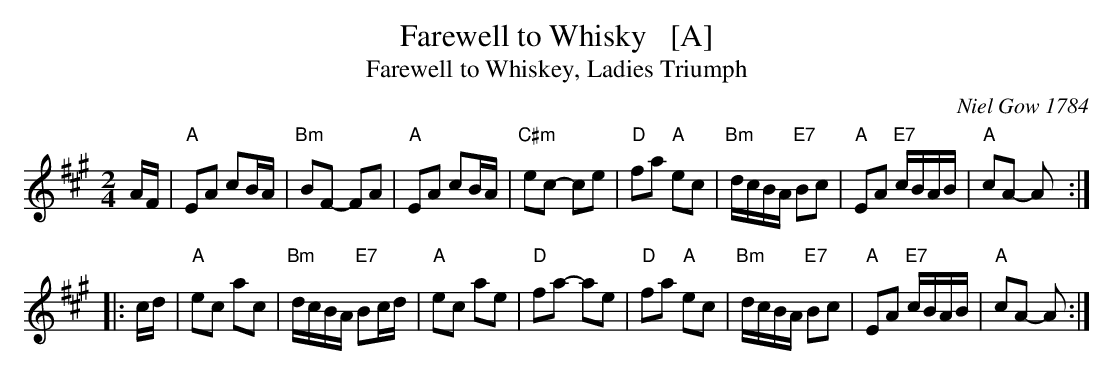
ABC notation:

X:1
T: Farewell to Whisky   [A]
T: Farewell to Whiskey, Ladies Triumph
O: Niel Gow 1784
M: 2/4
L: 1/16
K: A
   AF \
| "A"E2A2 c2BA | "Bm"B2F2- F2A2 | "A"E2A2 c2BA | "C#m"e2c2- c2e2 \
| "D"f2a2 "A"e2c2 | "Bm"dcBA "E7"B2c2 | "A"E2A2 "E7"cBAB | "A"c2A2- A2 :|
|: cd \
| "A"e2c2 a2c2 | "Bm"dcBA "E7"B2cd | "A"e2c2 a2e2 | "D"f2a2- a2e2 \
| "D"f2a2 "A"e2c2 | "Bm"dcBA "E7"B2c2 | "A"E2A2 "E7"cBAB | "A"c2A2- A2 :|
